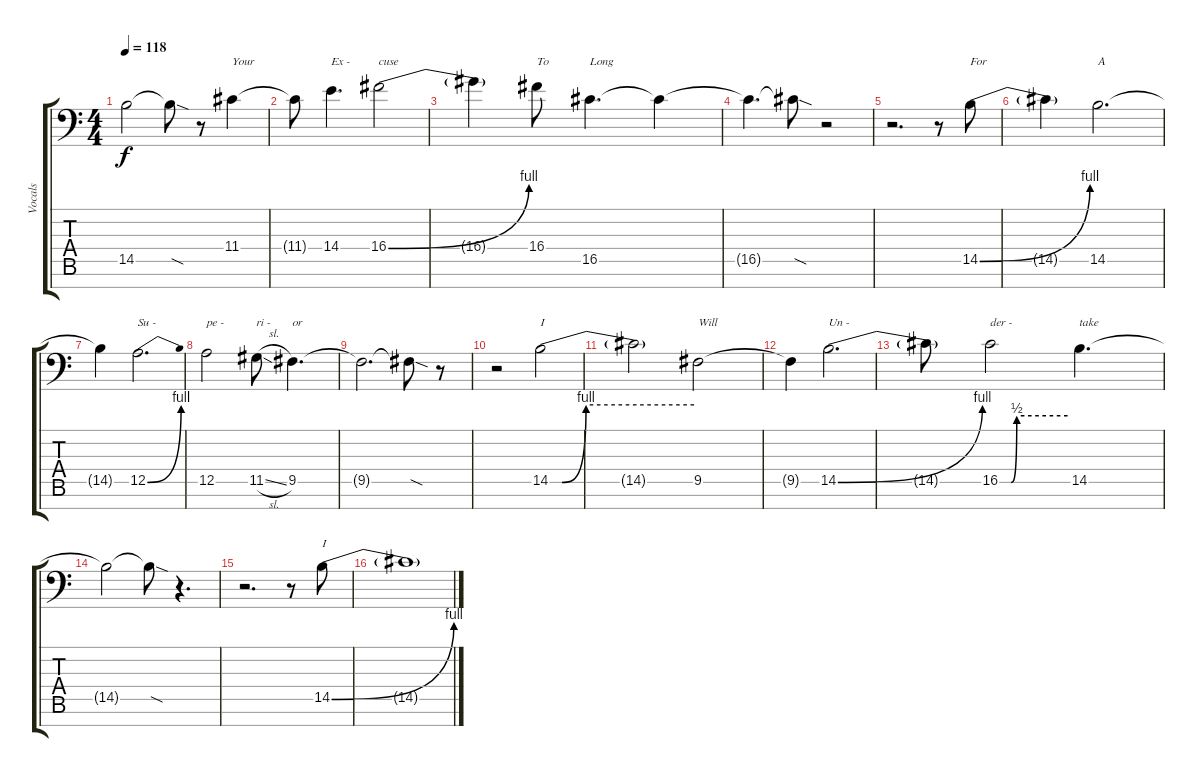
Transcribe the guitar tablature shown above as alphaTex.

\track ("Vocals" "Vocals") {instrument bassoon}
\staff {score tabs}
\tuning (D4 A3 E3 D3 A2 E2 A1) {hide}
\ts (4 4)
\tempo 118
\clef f4
\ks c
14.5{t}.2{dy f} 14.5{sod t}.8 r.8 11.4.4{txt "Your"} |
11.4{t}.8 14.4.4{d txt "Ex - "} 16.4{be (bend 0 0 60 4)}.2{txt "cuse"} |
16.4{t}.4 16.4.8{txt "To "} 16.5.4{d txt "Long"} 16.5{t}.4 |
16.5{t}.4{d} 16.5{sod t}.8 r.2 |
r.2{d} r.8 14.5{be (bend 0 0 60 4)}.8{txt "For"} |
14.5{t}.4 14.5.2{d txt "A"} |
14.5{t}.4 12.5{be (bend 0 0 60 4)}.2{d txt "Su - "} |
12.5.2{txt "pe - "} 11.5{sl}.8{txt "ri - "} 9.5.4{d txt "or"} |
9.5{t}.2{d} 9.5{sod t}.8 r.8 |
r.2 14.5{be (custom 0 0 5 0 15 4 60 4)}.2{txt "I"} |
14.5{t}.2 9.5.2{txt "Will"} |
9.5{t}.4 14.5{be (bend 0 0 60 4)}.2{d txt "Un - "} |
14.5{t}.8 16.5{be (custom 0 0 10 0 15 2 60 2)}.2{txt "der - "} 14.5.4{d txt "take"} |
14.5{t}.2 14.5{sod t}.8 r.4{d} |
r.2{d} r.8 14.5{be (bend 0 0 60 4)}.8{txt "I"} |
14.5{t}.1
